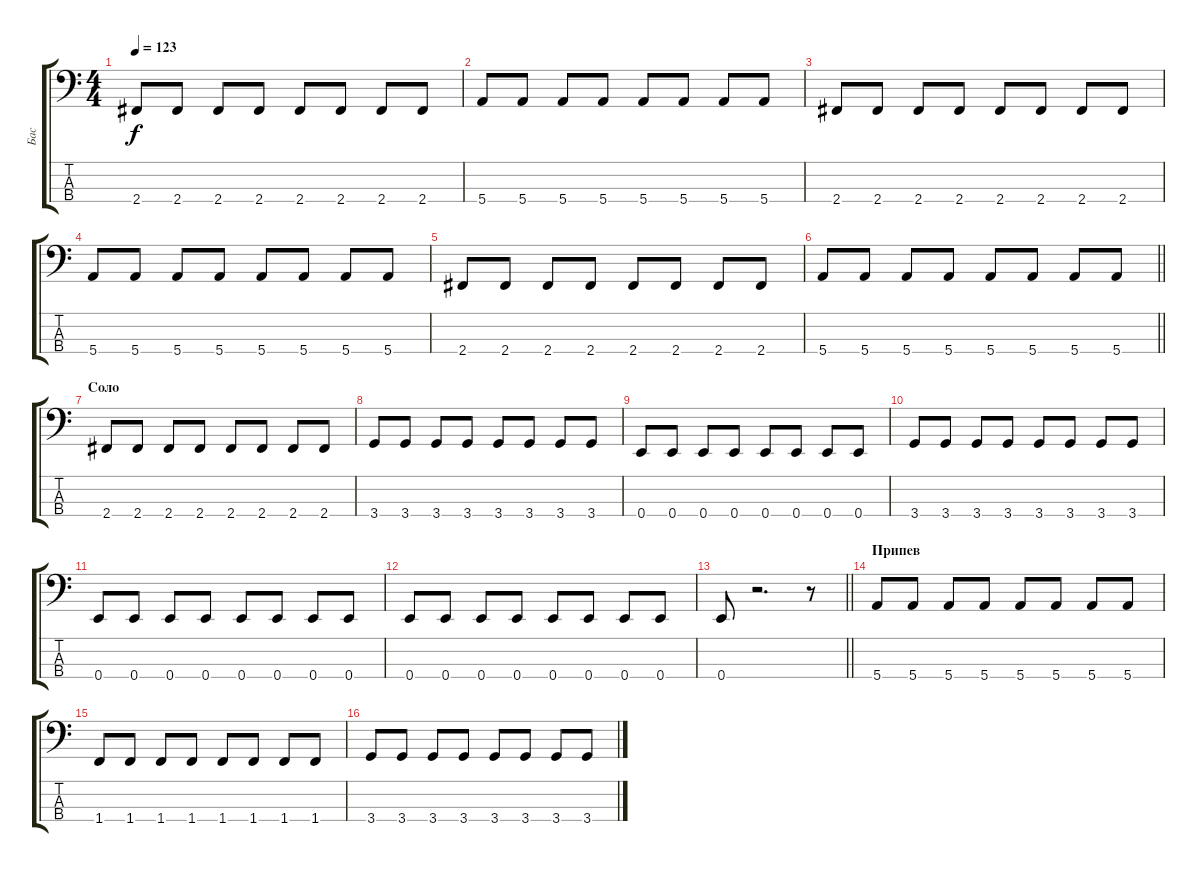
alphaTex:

\track ("Бас" "Бас") {instrument electricbassfinger}
\staff {score tabs}
\tuning (G2 D2 A1 E1) {hide}
\ts (4 4)
\tempo 123
\clef f4
\ks c
2.4.8{dy f} 2.4.8 2.4.8 2.4.8 2.4.8 2.4.8 2.4.8 2.4.8 |
5.4.8 5.4.8 5.4.8 5.4.8 5.4.8 5.4.8 5.4.8 5.4.8 |
2.4.8 2.4.8 2.4.8 2.4.8 2.4.8 2.4.8 2.4.8 2.4.8 |
5.4.8 5.4.8 5.4.8 5.4.8 5.4.8 5.4.8 5.4.8 5.4.8 |
2.4.8 2.4.8 2.4.8 2.4.8 2.4.8 2.4.8 2.4.8 2.4.8 |
\barLineRight lightlight
5.4.8 5.4.8 5.4.8 5.4.8 5.4.8 5.4.8 5.4.8 5.4.8 |
\section ("" "Соло")
2.4.8 2.4.8 2.4.8 2.4.8 2.4.8 2.4.8 2.4.8 2.4.8 |
3.4.8 3.4.8 3.4.8 3.4.8 3.4.8 3.4.8 3.4.8 3.4.8 |
0.4.8 0.4.8 0.4.8 0.4.8 0.4.8 0.4.8 0.4.8 0.4.8 |
3.4.8 3.4.8 3.4.8 3.4.8 3.4.8 3.4.8 3.4.8 3.4.8 |
0.4.8 0.4.8 0.4.8 0.4.8 0.4.8 0.4.8 0.4.8 0.4.8 |
0.4.8 0.4.8 0.4.8 0.4.8 0.4.8 0.4.8 0.4.8 0.4.8 |
\barLineRight lightlight
0.4.8 r.2{d} r.8 |
\section ("" "Припев")
5.4.8 5.4.8 5.4.8 5.4.8 5.4.8 5.4.8 5.4.8 5.4.8 |
1.4.8 1.4.8 1.4.8 1.4.8 1.4.8 1.4.8 1.4.8 1.4.8 |
3.4.8 3.4.8 3.4.8 3.4.8 3.4.8 3.4.8 3.4.8 3.4.8
